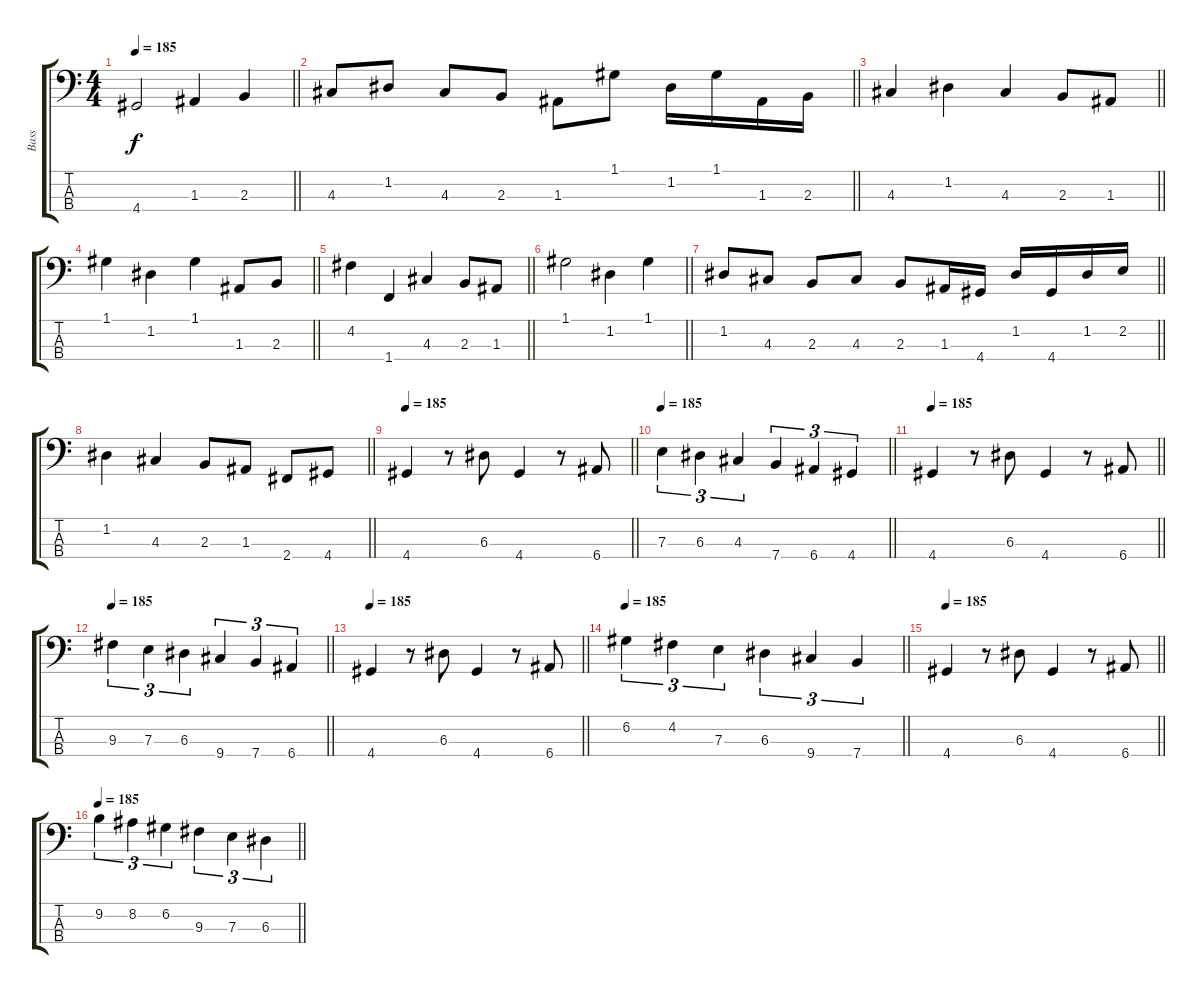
\track ("Bass" "Bass") {instrument electricbassfinger}
\staff {score tabs}
\tuning (G2 D2 A1 E1) {hide}
\ts (4 4)
\tempo 185
\clef f4
\barLineRight lightlight
\ks c
4.4.2{dy f} 1.3.4 2.3.4 |
\barLineRight lightlight
4.3.8 1.2.8 4.3.8 2.3.8 1.3.8 1.1.8 1.2.16 1.1.16 1.3.16 2.3.16 |
\barLineRight lightlight
4.3.4 1.2.4 4.3.4 2.3.8 1.3.8 |
\barLineRight lightlight
1.1.4 1.2.4 1.1.4 1.3.8 2.3.8 |
\barLineRight lightlight
4.2.4 1.4.4 4.3.4 2.3.8 1.3.8 |
\barLineRight lightlight
1.1.2 1.2.4 1.1.4 |
\barLineRight lightlight
1.2.8 4.3.8 2.3.8 4.3.8 2.3.8 1.3.16 4.4.16 1.2.16 4.4.16 1.2.16 2.2.16 |
\barLineRight lightlight
1.2.4 4.3.4 2.3.8 1.3.8 2.4.8 4.4.8 |
\tempo 185
\barLineRight lightlight
4.4.4 r.8 6.3.8 4.4.4 r.8 6.4.8 |
\tempo 185
\barLineRight lightlight
7.3.4{tu (3 2)} 6.3.4{tu (3 2)} 4.3.4{tu (3 2)} 7.4.4{tu (3 2)} 6.4.4{tu (3 2)} 4.4.4{tu (3 2)} |
\tempo 185
\barLineRight lightlight
4.4.4 r.8 6.3.8 4.4.4 r.8 6.4.8 |
\tempo 185
\barLineRight lightlight
9.3.4{tu (3 2)} 7.3.4{tu (3 2)} 6.3.4{tu (3 2)} 9.4.4{tu (3 2)} 7.4.4{tu (3 2)} 6.4.4{tu (3 2)} |
\tempo 185
\barLineRight lightlight
4.4.4 r.8 6.3.8 4.4.4 r.8 6.4.8 |
\tempo 185
\barLineRight lightlight
6.2.4{tu (3 2)} 4.2.4{tu (3 2)} 7.3.4{tu (3 2)} 6.3.4{tu (3 2)} 9.4.4{tu (3 2)} 7.4.4{tu (3 2)} |
\tempo 185
\barLineRight lightlight
4.4.4 r.8 6.3.8 4.4.4 r.8 6.4.8 |
\tempo 185
\barLineRight lightlight
9.2.4{tu (3 2)} 8.2.4{tu (3 2)} 6.2.4{tu (3 2)} 9.3.4{tu (3 2)} 7.3.4{tu (3 2)} 6.3.4{tu (3 2)}
